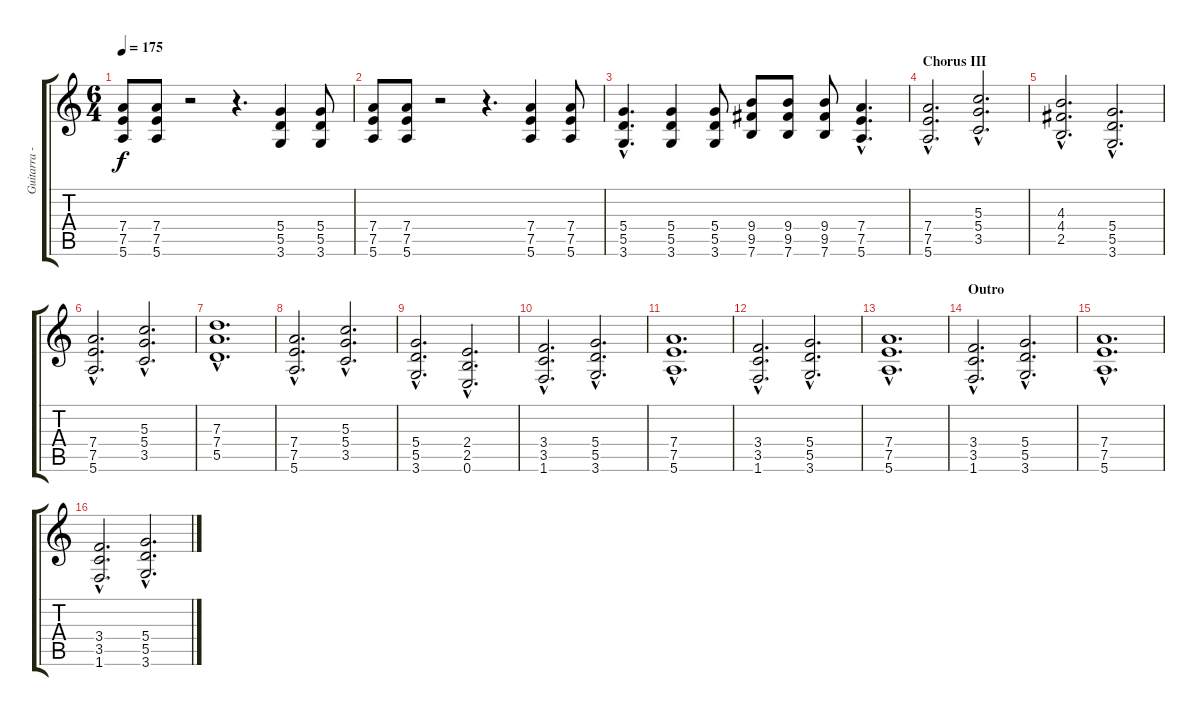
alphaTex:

\track ("Guitarra - Guitar" "Guitarra -") {instrument distortionguitar}
\staff {score tabs}
\tuning (E4 B3 G3 D3 A2 E2) {hide}
\ts (6 4)
\tempo 175
\clef g2
\ks c
(7.4 7.5 5.6).8{dy f} (7.4 7.5 5.6).8 r.2 r.4{d} (5.4 5.5 3.6).4 (5.4 5.5 3.6).8 |
(7.4 7.5 5.6).8 (7.4 7.5 5.6).8 r.2 r.4{d} (7.4 7.5 5.6).4 (7.4 7.5 5.6).8 |
(5.4{hac} 5.5{hac} 3.6{hac}).4{d} (5.4 5.5 3.6).4 (5.4 5.5 3.6).8 (9.4 9.5 7.6).8 (9.4 9.5 7.6).8 (9.4 9.5 7.6).8 (7.4{hac} 7.5{hac} 5.6{hac}).4{d} |
\section ("" "Chorus III")
(7.4{hac} 7.5{hac} 5.6{hac}).2{d} (5.3{hac} 5.4{hac} 3.5{hac}).2{d} |
(4.3{hac} 4.4{hac} 2.5{hac}).2{d} (5.4{hac} 5.5{hac} 3.6{hac}).2{d} |
(7.4{hac} 7.5{hac} 5.6{hac}).2{d} (5.3{hac} 5.4{hac} 3.5{hac}).2{d} |
(7.3{hac} 7.4{hac} 5.5{hac}).1{d} |
(7.4{hac} 7.5{hac} 5.6{hac}).2{d} (5.3{hac} 5.4{hac} 3.5{hac}).2{d} |
(5.4{hac} 5.5{hac} 3.6{hac}).2{d} (2.4{hac} 2.5{hac} 0.6{hac}).2{d} |
(3.4{hac} 3.5{hac} 1.6{hac}).2{d} (5.4{hac} 5.5{hac} 3.6{hac}).2{d} |
(7.4{hac} 7.5{hac} 5.6{hac}).1{d} |
(3.4{hac} 3.5{hac} 1.6{hac}).2{d} (5.4{hac} 5.5{hac} 3.6{hac}).2{d} |
(7.4{hac} 7.5{hac} 5.6{hac}).1{d} |
\section ("" "Outro")
(3.4{hac} 3.5{hac} 1.6{hac}).2{d} (5.4{hac} 5.5{hac} 3.6{hac}).2{d} |
(7.4{hac} 7.5{hac} 5.6{hac}).1{d} |
(3.4{hac} 3.5{hac} 1.6{hac}).2{d} (5.4{hac} 5.5{hac} 3.6{hac}).2{d}
